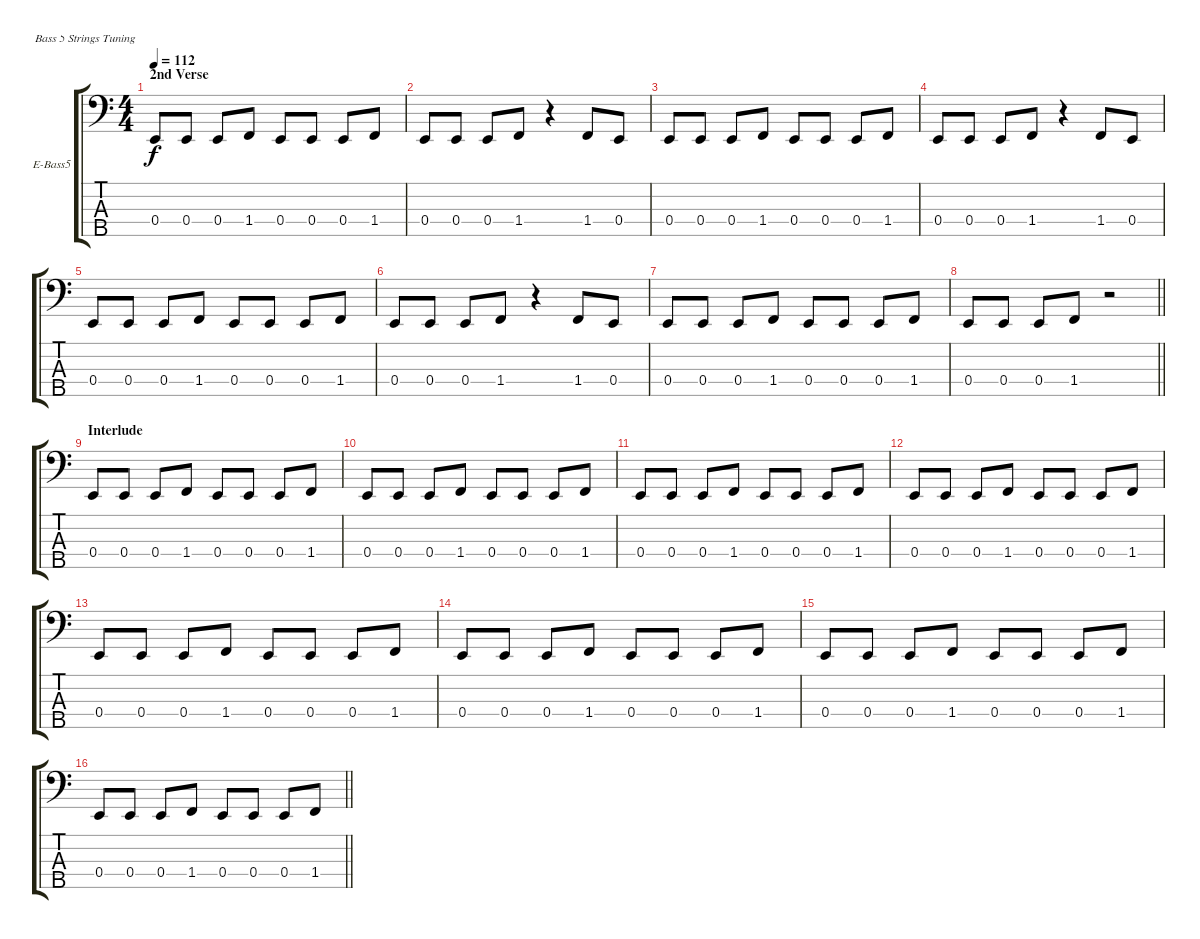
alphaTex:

\bracketExtendMode groupsimilarinstruments
\firstSystemTrackNameOrientation horizontal
\otherSystemsTrackNameOrientation horizontal
\track ("Bass" "E-Bass5") {instrument electricbassfinger}
\staff {score tabs}
\tuning (G2 D2 A1 E1 B0)
\ts (4 4)
\section ("" "2nd Verse")
\tempo 112
\clef f4
\ks c
0.4.8{dy f} 0.4.8 0.4.8 1.4.8 0.4.8 0.4.8 0.4.8 1.4.8 |
0.4.8 0.4.8 0.4.8 1.4.8 r.4 1.4.8 0.4.8 |
0.4.8 0.4.8 0.4.8 1.4.8 0.4.8 0.4.8 0.4.8 1.4.8 |
0.4.8 0.4.8 0.4.8 1.4.8 r.4 1.4.8 0.4.8 |
0.4.8 0.4.8 0.4.8 1.4.8 0.4.8 0.4.8 0.4.8 1.4.8 |
0.4.8 0.4.8 0.4.8 1.4.8 r.4 1.4.8 0.4.8 |
0.4.8 0.4.8 0.4.8 1.4.8 0.4.8 0.4.8 0.4.8 1.4.8 |
\barLineRight lightlight
0.4.8 0.4.8 0.4.8 1.4.8 r.2 |
\section ("" "Interlude")
0.4.8 0.4.8 0.4.8 1.4.8 0.4.8 0.4.8 0.4.8 1.4.8 |
0.4.8 0.4.8 0.4.8 1.4.8 0.4.8 0.4.8 0.4.8 1.4.8 |
0.4.8 0.4.8 0.4.8 1.4.8 0.4.8 0.4.8 0.4.8 1.4.8 |
0.4.8 0.4.8 0.4.8 1.4.8 0.4.8 0.4.8 0.4.8 1.4.8 |
0.4.8 0.4.8 0.4.8 1.4.8 0.4.8 0.4.8 0.4.8 1.4.8 |
0.4.8 0.4.8 0.4.8 1.4.8 0.4.8 0.4.8 0.4.8 1.4.8 |
0.4.8 0.4.8 0.4.8 1.4.8 0.4.8 0.4.8 0.4.8 1.4.8 |
\barLineRight lightlight
0.4.8 0.4.8 0.4.8 1.4.8 0.4.8 0.4.8 0.4.8 1.4.8
